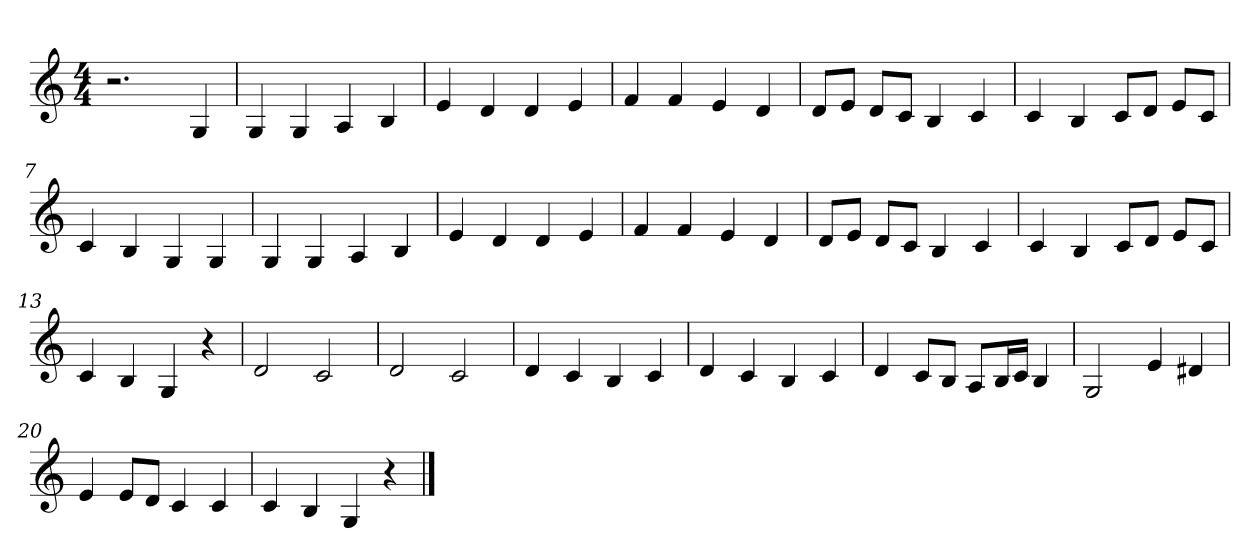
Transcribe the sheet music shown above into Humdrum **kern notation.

**kern
*part1
*staff1
*clefG2
*k[]
*C:
*M4/4
=1
2.r
4G
=2
4G
4G
4A
4B
=3
4e
4d
4d
4e
=4
4f
4f
4e
4d
=5
8d/L
8e/J
8d/L
8c/J
4B
4c
=6
4c
4B
8c/L
8d/J
8e/L
8c/J
=7
4c
4B
4G
4G
=8
4G
4G
4A
4B
=9
4e
4d
4d
4e
=10
4f
4f
4e
4d
=11
8d/L
8e/J
8d/L
8c/J
4B
4c
=12
4c
4B
8c/L
8d/J
8e/L
8c/J
=13
4c
4B
4G
4r
=14
2d
2c
=15
2d
2c
=16
4d
4c
4B
4c
=17
4d
4c
4B
4c
=18
4d
8c/L
8B/J
8A/L
16B/L
16c/JJ
4B
=19
2G
4e
4d#X
=20
4e
8e/L
8d/J
4c
4c
=21
4c
4B
4G
4r
==
*-
